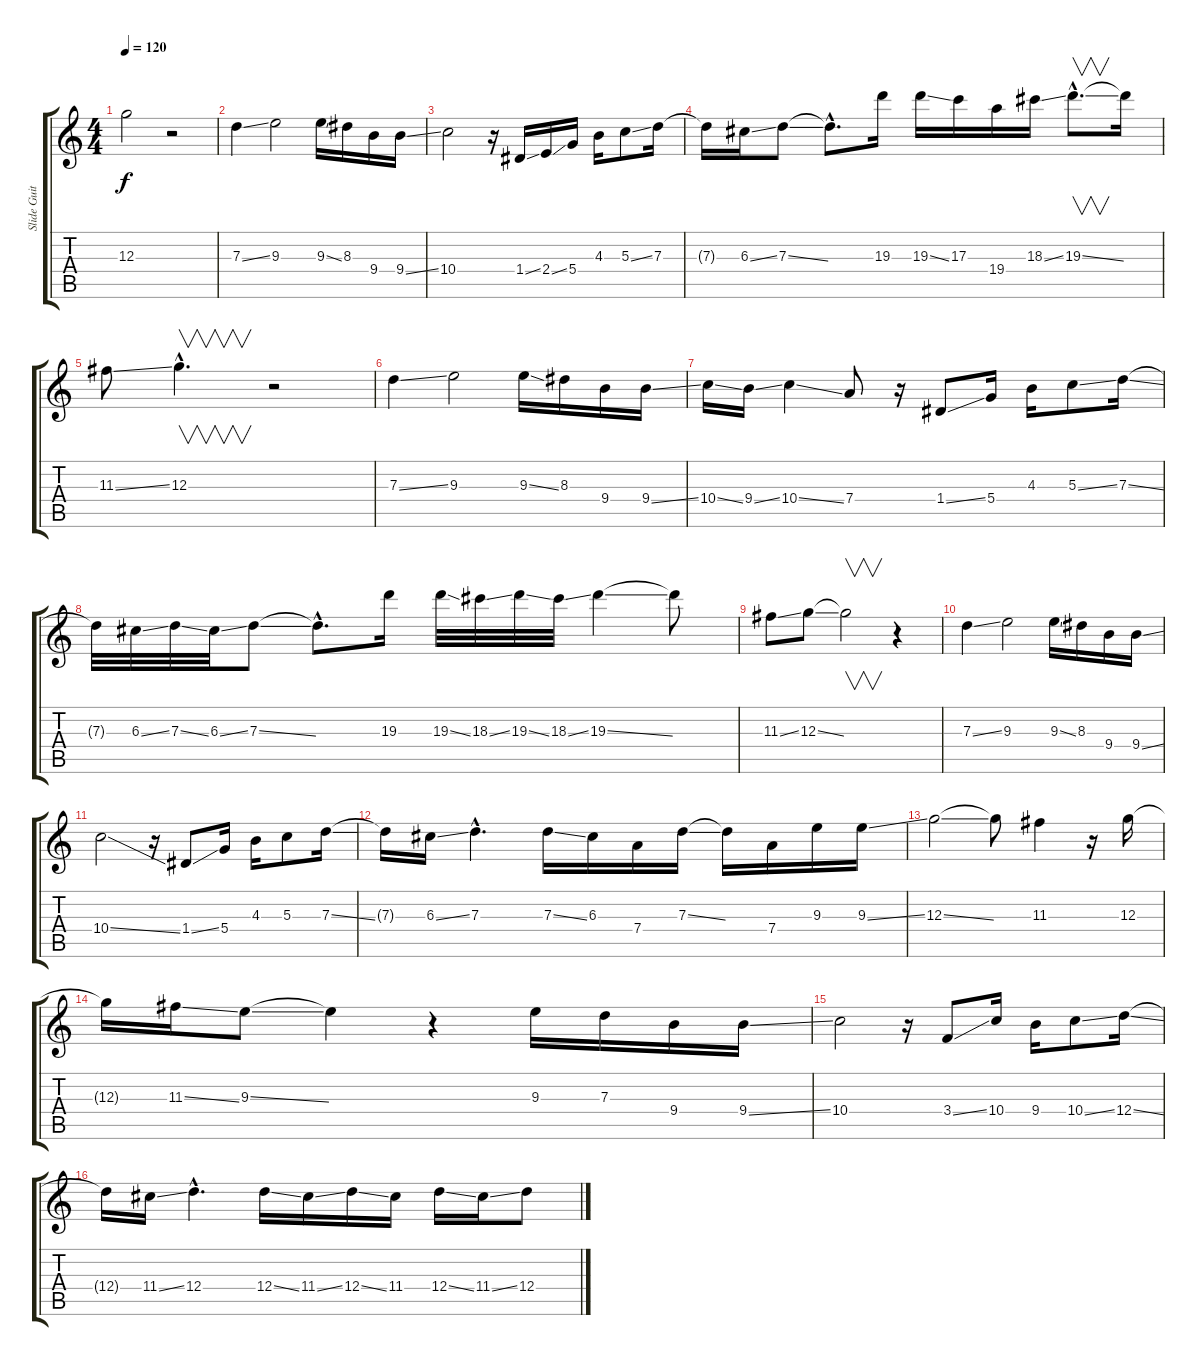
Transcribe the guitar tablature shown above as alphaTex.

\track ("Slide Guitar" "Slide Guit") {instrument electricguitarjazz}
\staff {score tabs}
\tuning (E4 B3 G3 D3 A2 E2) {hide}
\ts (4 4)
\tempo 120
\clef g2
\ks c
12.3.2{dy f} r.2 |
7.3{ss}.4 9.3.2 9.3{ss}.16 8.3.16 9.4.16 9.4{ss}.16 |
10.4.2 r.16 1.4{ss}.16 2.4{ss}.16 5.4.16 4.3.16 5.3{ss}.8 7.3.16 |
7.3{t}.16 6.3{ss}.16 7.3{ss}.8 7.3{hac t}.8{d} 19.3.16 19.3{ss}.16 17.3.16 19.4.16 18.3{ss}.16 19.3{ss hac}.8{v d} 19.3{t}.16 |
11.3{ss}.8 12.3{hac}.4{v d} r.2 |
7.3{ss}.4 9.3.2 9.3{ss}.16 8.3.16 9.4.16 9.4{ss}.16 |
10.4{ss}.16 9.4{ss}.16 10.4{ss}.4 7.4.8 r.16 1.4{ss}.8 5.4.16 4.3.16 5.3{ss}.8 7.3{ss}.16 |
7.3{t}.32 6.3{ss}.32 7.3{ss}.32 6.3{ss}.32 7.3{ss}.8 7.3{hac t}.8{d} 19.3.16 19.3{ss}.32 18.3{ss}.32 19.3{ss}.32 18.3{ss}.32 19.3{ss}.4 19.3{t}.8 |
11.3{ss}.8 12.3{ss}.8 12.3{t}.2{v} r.4 |
7.3{ss}.4 9.3.2 9.3{ss}.16 8.3.16 9.4.16 9.4{ss}.16 |
10.4{ss}.2 r.16 1.4{ss}.8 5.4.16 4.3.16 5.3.8 7.3{ss}.16 |
7.3{t}.16 6.3{ss}.16 7.3{hac}.4{d} 7.3{ss}.16 6.3.16 7.4.16 7.3{ss}.16 7.3{t}.16 7.4.16 9.3.16 9.3{ss}.16 |
12.3{ss}.2 12.3{t}.8 11.3.4 r.16 12.3.16 |
12.3{t}.16 11.3{ss}.16 9.3{ss}.8 9.3{t}.4 r.4 9.3.16 7.3.16 9.4.16 9.4{ss}.16 |
10.4.2 r.16 3.4{ss}.8 10.4.16 9.4.16 10.4{ss}.8 12.4{ss}.16 |
12.4{t}.16 11.4{ss}.16 12.4{hac}.4{d} 12.4{ss}.16{volume 16} 11.4{ss}.16 12.4{ss}.16 11.4.16 12.4{ss}.16 11.4{ss}.16 12.4.8
